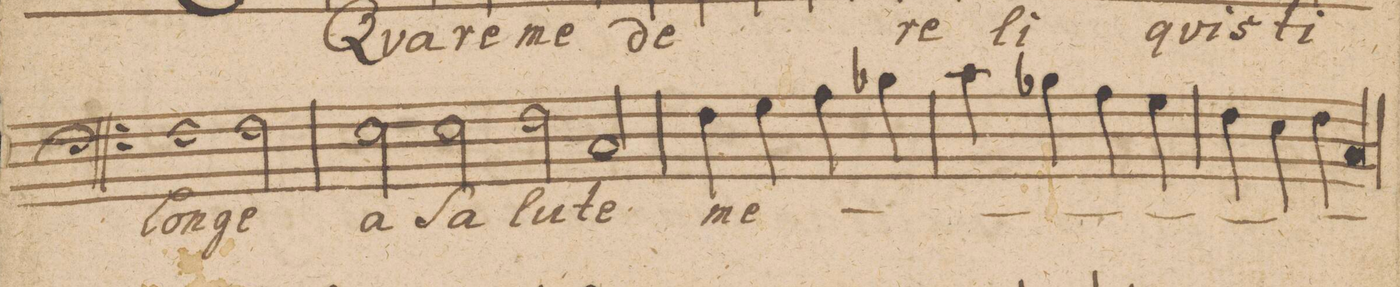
**kern	**text
*I"Baſso.	*
*clefF4	*
*k[]	*
*met(C)	*
*M2/1	*
1F	lon-
2F\	-ge
=36-	=36-
2E\	a
2E\	Sa-
2F\	-lu-
2C/	-te
=37-	=37-
4F\	me-
4G\	.
4A\	.
4B-X\	.
4c\	.
4B-X\	.
4A\	.
4G\	.
=38-	=38-
4F\	.
4E\	.
4F\	.
4C/	.
*-	*-
